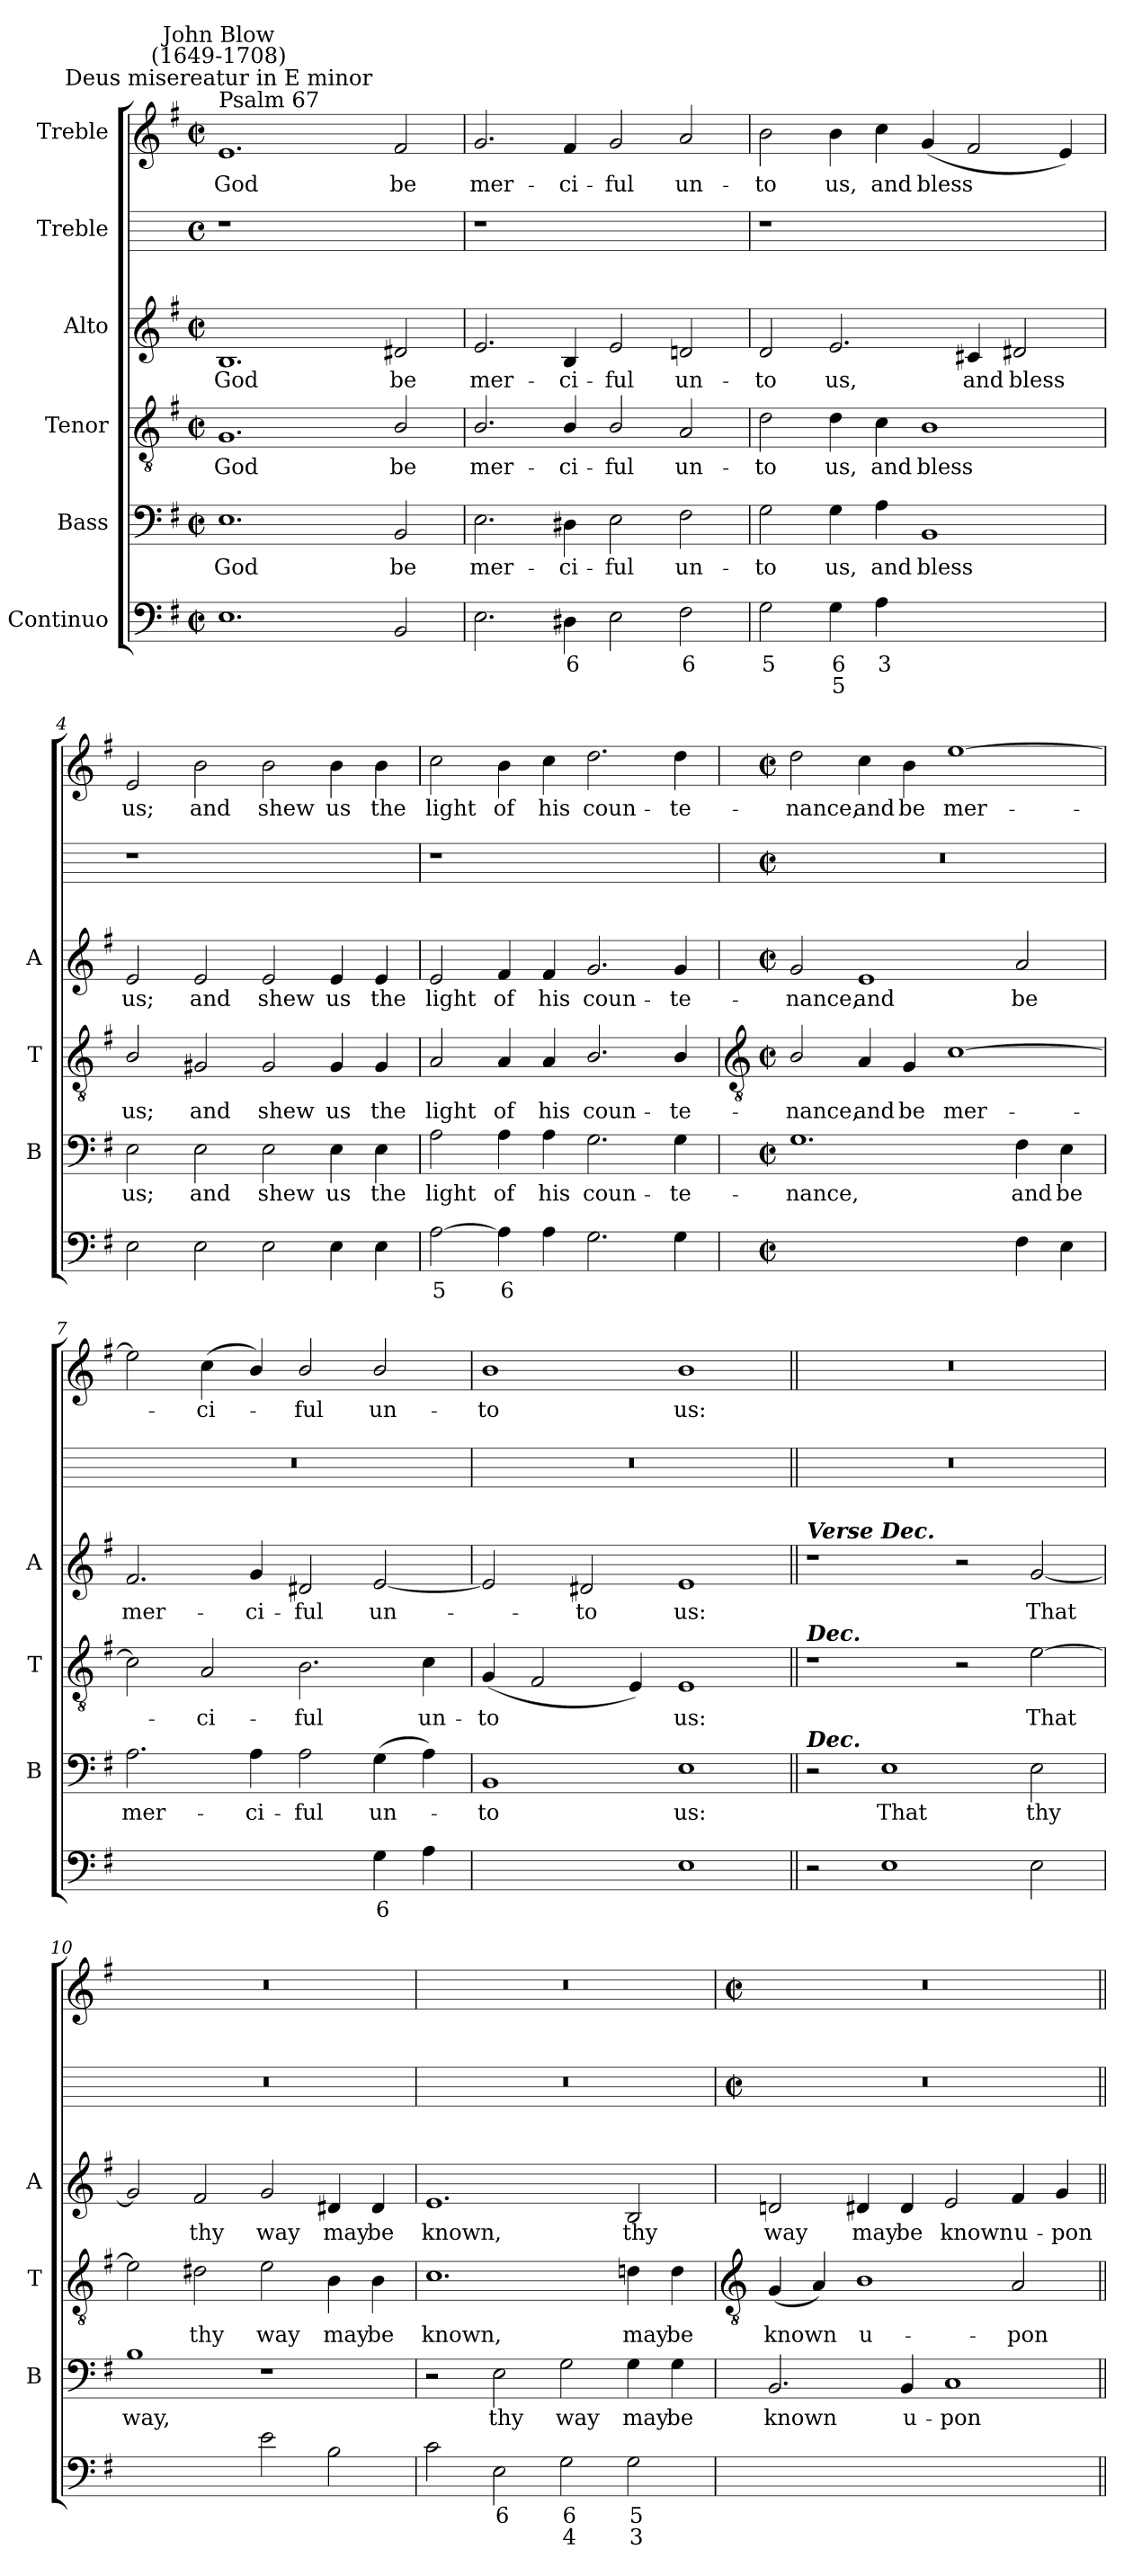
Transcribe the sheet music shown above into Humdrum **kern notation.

**kern	**text	**text	**kern	**text	**kern	**text	**kern	**text	**kern	**kern	**text
*part6	*part6	*part6	*part5	*part5	*part4	*part4	*part3	*part3	*part2	*part1	*part1
*staff6	*staff6	*staff6	*staff5	*staff5	*staff4	*staff4	*staff3	*staff3	*staff2	*staff1	*staff1
*I"Continuo	*	*	*I"Bass	*	*I"Tenor	*	*I"Alto	*	*I"Treble	*I"Treble	*
*	*	*	*I'B	*	*I'T	*	*I'A	*	*	*	*
*clefF4	*	*	*clefF4	*	*clefGv2	*	*clefG2	*	*	*clefG2	*
*k[f#]	*	*	*k[f#]	*	*k[f#]	*	*k[f#]	*	*	*k[f#]	*
*G:	*	*	*G:	*	*G:	*	*G:	*	*	*G:	*
*M4/2	*	*	*M4/2	*	*M4/2	*	*M4/2	*	*M4/4	*M4/2	*
*met(c|)	*	*	*met(c|)	*	*met(c|)	*	*met(c|)	*	*met(c)	*met(c|)	*
=1	=1	=1	=1	=1	=1	=1	=1	=1	=1	=1	=1
!	!	!	!	!	!	!	!	!	!	!LO:TX:a:t=Psalm 67	!
!	!	!	!	!	!	!	!	!	!	!LO:TX:a:cj:t=Deus misereatur in E minor	!
!	!	!	!	!	!	!	!	!	!	!LO:TX:a:cj:t=John Blow\n(1649-1708)	!
!	!	!	!	!LO:LY:b	!	!LO:LY:b	!	!LO:LY:b	!	!	!LO:LY:b
1.E	.	.	1.E	God	1.G	God	1.B	God	1r	1.e	God
.	.	.	.	.	.	.	.	.	1ryy	.	.
!	!	!	!	!LO:LY:b	!	!LO:LY:b	!	!LO:LY:b	!	!	!LO:LY:b
2BB	.	.	2BB	be	2B/	be	2d#X	be	.	2f#	be
=2	=2	=2	=2	=2	=2	=2	=2	=2	=2	=2	=2
!	!	!	!	!LO:LY:b	!	!LO:LY:b	!	!LO:LY:b	!	!	!LO:LY:b
2.E	.	.	2.E	mer-	2.B/	mer-	2.e	mer-	1r	2.g	mer-
!	!LO:LY:b	!	!	!LO:LY:b	!	!LO:LY:b	!	!LO:LY:b	!	!	!LO:LY:b
4D#X	6	.	4D#X	-ci-	4B/	-ci-	4B	-ci-	.	4f#	-ci-
!	!	!	!	!LO:LY:b	!	!LO:LY:b	!	!LO:LY:b	!	!	!LO:LY:b
2E	.	.	2E	-ful	2B/	-ful	2e	-ful	1ryy	2g	-ful
!	!LO:LY:b	!	!	!LO:LY:b	!	!LO:LY:b	!	!LO:LY:b	!	!	!LO:LY:b
2F#	6	.	2F#	un-	2A	un-	2dn	un-	.	2a	un-
=3	=3	=3	=3	=3	=3	=3	=3	=3	=3	=3	=3
!	!LO:LY:b	!	!	!LO:LY:b	!	!LO:LY:b	!	!LO:LY:b	!	!	!LO:LY:b
2G	5	.	2G	-to	2d	-to	2d	-to	1r	2b	-to
!	!LO:LY:b	!LO:LY:b	!	!LO:LY:b	!	!LO:LY:b	!	!LO:LY:b	!	!	!LO:LY:b
4G	6	5	4G	us,	4d	us,	2.e	us,	.	4b	us,
!	!LO:LY:b	!	!	!LO:LY:b	!	!LO:LY:b	!	!	!	!	!LO:LY:b
4A	3	.	4A	and	4c	and	.	.	.	4cc	and
!	!LO:LY:b	!LO:LY:b	!	!LO:LY:b	!	!LO:LY:b	!	!	!	!	!LO:LY:b
[2BByy	6	4	1BB	bless	1B	bless	.	.	1ryy	(<4g	bless
!	!	!	!	!	!	!	!	!LO:LY:b	!	!	!
.	.	.	.	.	.	.	4c#X	and	.	2f#	.
!	!LO:LY:b	!LO:LY:b	!	!	!	!	!	!LO:LY:b	!	!	!
2BByy]	5	3	.	.	.	.	2d#X	bless	.	.	.
.	.	.	.	.	.	.	.	.	.	4e)	.
=4	=4	=4	=4	=4	=4	=4	=4	=4	=4	=4	=4
!	!	!	!	!LO:LY:b	!	!LO:LY:b	!	!LO:LY:b	!	!	!LO:LY:b
2E	.	.	2E	us;	2B/	us;	2e	us;	1r	2e	us;
!	!	!	!	!LO:LY:b	!	!LO:LY:b	!	!LO:LY:b	!	!	!LO:LY:b
2E	.	.	2E	and	2G#X	and	2e	and	.	2b	and
!	!	!	!	!LO:LY:b	!	!LO:LY:b	!	!LO:LY:b	!	!	!LO:LY:b
2E	.	.	2E	shew	2G#	shew	2e	shew	1ryy	2b	shew
!	!	!	!	!LO:LY:b	!	!LO:LY:b	!	!LO:LY:b	!	!	!LO:LY:b
4E	.	.	4E	us	4G#	us	4e	us	.	4b	us
!	!	!	!	!LO:LY:b	!	!LO:LY:b	!	!LO:LY:b	!	!	!LO:LY:b
4E	.	.	4E	the	4G#	the	4e	the	.	4b	the
=5	=5	=5	=5	=5	=5	=5	=5	=5	=5	=5	=5
!	!LO:LY:b	!	!	!LO:LY:b	!	!LO:LY:b	!	!LO:LY:b	!	!	!LO:LY:b
[2A	5	.	2A	light	2A	light	2e	light	1r	2cc	light
!	!LO:LY:b	!	!	!LO:LY:b	!	!LO:LY:b	!	!LO:LY:b	!	!	!LO:LY:b
4A]	6	.	4A	of	4A	of	4f#	of	.	4b	of
!	!	!	!	!LO:LY:b	!	!LO:LY:b	!	!LO:LY:b	!	!	!LO:LY:b
4A	.	.	4A	his	4A	his	4f#	his	.	4cc	his
!	!	!	!	!LO:LY:b	!	!LO:LY:b	!	!LO:LY:b	!	!	!LO:LY:b
2.G	.	.	2.G	coun-	2.B/	coun-	2.g	coun-	1ryy	2.dd	coun-
!	!	!	!	!LO:LY:b	!	!LO:LY:b	!	!LO:LY:b	!	!	!LO:LY:b
4G	.	.	4G	-te-	4B/	-te-	4g	-te-	.	4dd	-te-
!!LO:LB:g=z
=6	=6	=6	=6	=6	=6	=6	=6	=6	=6	=6	=6
*	*	*	*	*	*clefGv2	*	*	*	*	*	*
*M4/2	*	*	*M4/2	*	*M4/2	*	*M4/2	*	*M4/2	*M4/2	*
*met(c|)	*	*	*met(c|)	*	*met(c|)	*	*met(c|)	*	*met(c|)	*met(c|)	*
!	!LO:LY:b	!	!	!LO:LY:b	!	!LO:LY:b	!	!LO:LY:b	!	!	!LO:LY:b
[2Gyy	5	.	1.G	-nance,	2B/	-nance,	2g	-nance,	0r	2dd	-nance,
!	!LO:LY:b	!	!	!	!	!LO:LY:b	!	!LO:LY:b	!	!	!LO:LY:b
2Gyy_	6	.	.	.	4A	and	1e	and	.	4cc	and
!	!	!	!	!	!	!LO:LY:b	!	!	!	!	!LO:LY:b
.	.	.	.	.	4G	be	.	.	.	4b	be
!	!LO:LY:b	!LO:LY:b	!	!	!	!LO:LY:b	!	!	!	!	!LO:LY:b
2Gyy]	4	2	.	.	[1c	mer-	.	.	.	[1ee	mer-
!	!	!	!	!LO:LY:b	!	!	!	!LO:LY:b	!	!	!
4F#	.	.	4F#	and	.	.	2a	be	.	.	.
!	!	!	!	!LO:LY:b	!	!	!	!	!	!	!
4E	.	.	4E	be	.	.	.	.	.	.	.
=7	=7	=7	=7	=7	=7	=7	=7	=7	=7	=7	=7
!	!LO:LY:b	!LO:LY:b	!	!LO:LY:b	!	!	!	!LO:LY:b	!	!	!
[1Ayy	6	5	2.A	mer-	2c]	.	2.f#	mer-	0r	2ee]	.
!	!	!	!	!	!	!LO:LY:b	!	!	!	!	!LO:LY:b
.	.	.	.	.	2A	ci-	.	.	.	(<4cc	ci-
!	!	!	!	!LO:LY:b	!	!	!	!LO:LY:b	!	!	!
.	.	.	4A	-ci-	.	.	4g	-ci-	.	4b/)	.
!	!LO:LY:b	!LO:LY:b	!	!LO:LY:b	!	!LO:LY:b	!	!LO:LY:b	!	!	!LO:LY:b
2Ayy]	4	2	2A	-ful	2.B	-ful	2d#X	-ful	.	2b/	ful
!	!LO:LY:b	!	!	!LO:LY:b	!	!	!	!LO:LY:b	!	!	!LO:LY:b
4G	6	.	(>4G	un-	.	.	[2e	un-	.	2b/	un-
!	!	!	!	!	!	!LO:LY:b	!	!	!	!	!
4A	.	.	4A)	.	4c	un-	.	.	.	.	.
=8	=8	=8	=8	=8	=8	=8	=8	=8	=8	=8	=8
!	!LO:LY:b	!LO:LY:b	!	!LO:LY:b	!	!LO:LY:b	!	!	!	!	!LO:LY:b
[2BByy	6	4	1BB	to	(<4G	-to	2e]	.	0r	1b	-to
.	.	.	.	.	2F#	.	.	.	.	.	.
!	!LO:LY:b	!LO:LY:b	!	!	!	!	!	!LO:LY:b	!	!	!
2BByy]	5	3	.	.	.	.	2d#X	to	.	.	.
.	.	.	.	.	4E)	.	.	.	.	.	.
!	!	!	!	!LO:LY:b	!	!LO:LY:b	!	!LO:LY:b	!	!	!LO:LY:b
1E	.	.	1E	us:	1E	us:	1e	us:	.	1b	us:
=9||	=9||	=9||	=9||	=9||	=9||	=9||	=9||	=9||	=9||	=9||	=9||
!	!	!	!	!	!	!	!LO:TX:a:Bi:t=Verse Dec.	!	!	!	!
!	!	!	!	!	!LO:TX:a:Bi:t=Dec.	!	!	!	!	!	!
!	!	!	!LO:TX:a:Bi:t=Dec.	!	!	!	!	!	!	!	!
2r	.	.	2r	.	1r	.	1r	.	0r	0r	.
!	!	!	!	!LO:LY:b	!	!	!	!	!	!	!
1E	.	.	1E	That	.	.	.	.	.	.	.
.	.	.	.	.	2r	.	2r	.	.	.	.
!	!	!	!	!LO:LY:b	!	!LO:LY:b	!	!LO:LY:b	!	!	!
2E	.	.	2E	thy	[2e	That	[2g	That	.	.	.
=10	=10	=10	=10	=10	=10	=10	=10	=10	=10	=10	=10
!	!LO:LY:b	!LO:LY:b	!	!LO:LY:b	!	!	!	!	!	!	!
[2Byy	6	4	1B	way,	2e]	.	2g]	.	0r	0r	.
!	!LO:LY:b	!LO:LY:b	!	!	!	!LO:LY:b	!	!LO:LY:b	!	!	!
2Byy]	5	3	.	.	2d#X	thy	2f#	thy	.	.	.
!	!	!	!	!	!	!LO:LY:b	!	!LO:LY:b	!	!	!
2e	.	.	1r	.	2e	way	2g	way	.	.	.
!	!	!	!	!	!	!LO:LY:b	!	!LO:LY:b	!	!	!
2B	.	.	.	.	4B	may	4d#X	may	.	.	.
!	!	!	!	!	!	!LO:LY:b	!	!LO:LY:b	!	!	!
.	.	.	.	.	4B	be	4d#	be	.	.	.
=11	=11	=11	=11	=11	=11	=11	=11	=11	=11	=11	=11
!	!	!	!	!	!	!LO:LY:b	!	!LO:LY:b	!	!	!
2c	.	.	2r	.	1.c	known,	1.e	known,	0r	0r	.
!	!LO:LY:b	!	!	!LO:LY:b	!	!	!	!	!	!	!
2E	6	.	2E	thy	.	.	.	.	.	.	.
!	!LO:LY:b	!LO:LY:b	!	!LO:LY:b	!	!	!	!	!	!	!
2G	6	4	2G	way	.	.	.	.	.	.	.
!	!LO:LY:b	!LO:LY:b	!	!LO:LY:b	!	!LO:LY:b	!	!LO:LY:b	!	!	!
2G	5	3	4G	may	4dn	may	2B	thy	.	.	.
!	!	!	!	!LO:LY:b	!	!LO:LY:b	!	!	!	!	!
.	.	.	4G	be	4d	be	.	.	.	.	.
!!LO:LB:g=z
=12	=12	=12	=12	=12	=12	=12	=12	=12	=12	=12	=12
*	*	*	*	*	*clefGv2	*	*	*	*	*	*
*	*	*	*	*	*	*	*	*	*M4/2	*M4/2	*
*	*	*	*	*	*	*	*	*	*met(c|)	*met(c|)	*
!	!LO:LY:b	!LO:LY:b	!	!LO:LY:b	!	!LO:LY:b	!	!LO:LY:b	!	!	!
[2BByy	3	6	2.BB	known	(<4G	known	2dn	way	0r	0r	.
.	.	.	.	.	4A)	.	.	.	.	.	.
!	!LO:LY:b	!LO:LY:b	!	!	!	!LO:LY:b	!	!LO:LY:b	!	!	!
2BByy]	3	5	.	.	1B	u-	4d#X	may	.	.	.
!	!	!	!	!LO:LY:b	!	!	!	!LO:LY:b	!	!	!
.	.	.	4BB	u-	.	.	4d#	be	.	.	.
!	!LO:LY:b	!LO:LY:b	!	!LO:LY:b	!	!	!	!LO:LY:b	!	!	!
[2Cyy	7	6	1C	-pon	.	.	2e	known	.	.	.
!	!LO:LY:b	!LO:LY:b	!	!	!	!LO:LY:b	!	!LO:LY:b	!	!	!
2Cyy]	6	4	.	.	2A	-pon	4f#	u-	.	.	.
!	!	!	!	!	!	!	!	!LO:LY:b	!	!	!
.	.	.	.	.	.	.	4g	-pon	.	.	.
=||	=||	=||	=||	=||	=||	=||	=||	=||	=||	=||	=||
*-	*-	*-	*-	*-	*-	*-	*-	*-	*-	*-	*-
